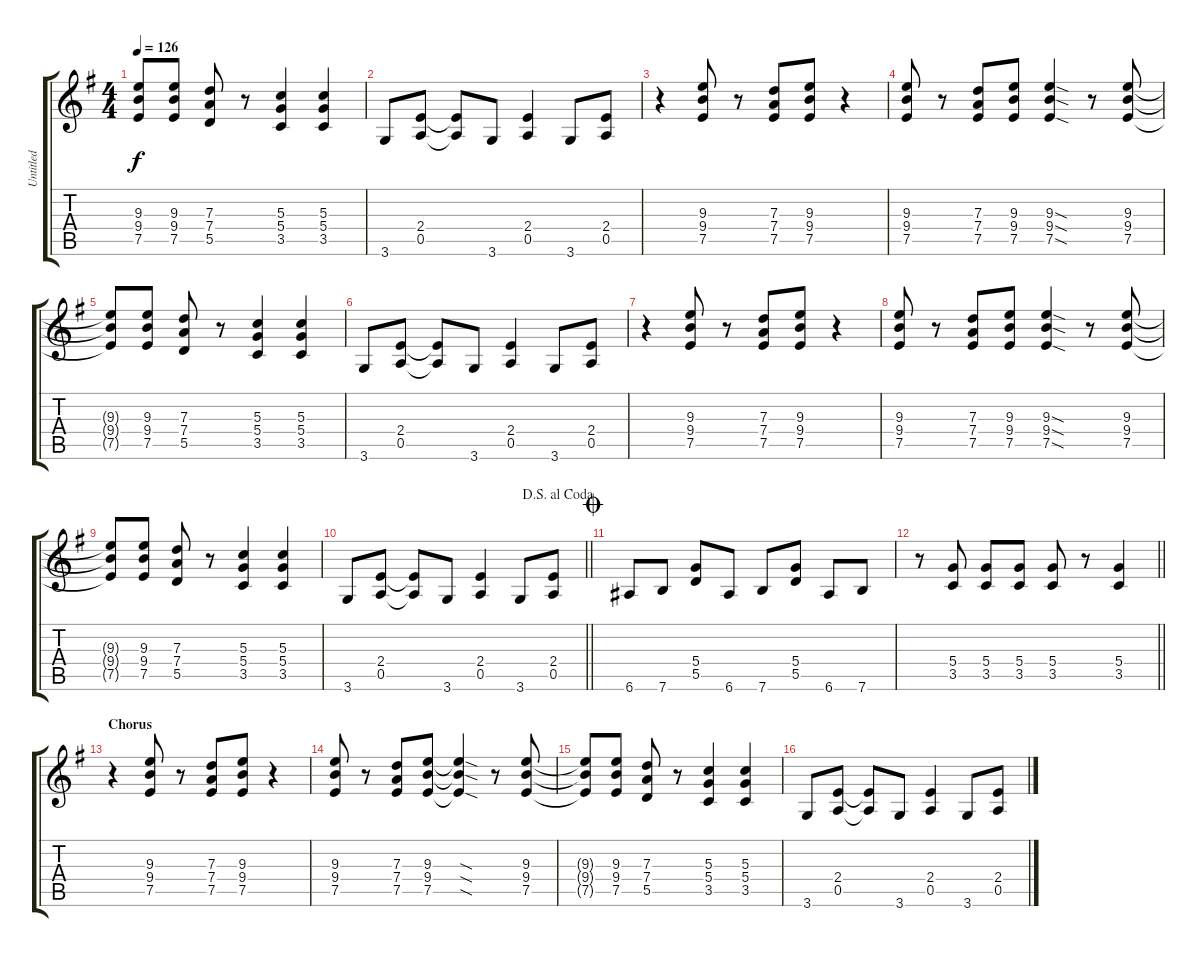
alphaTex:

\track ("Untitled" "Untitled") {instrument overdrivenguitar}
\staff {score tabs}
\tuning (E4 B3 G3 D3 A2 E2) {hide}
\ts (4 4)
\tempo 126
\clef g2
\ks g
(9.3{t} 9.4{t} 7.5{t}).8{dy f} (9.3 9.4 7.5).8 (7.3 7.4 5.5).8 r.8 (5.3 5.4 3.5).4 (5.3 5.4 3.5).4 |
3.6.8 (2.4 0.5).8 (2.4{t} 0.5{t}).8 3.6.8 (2.4 0.5).4 3.6.8 (2.4 0.5).8 |
r.4 (9.3 9.4 7.5).8 r.8 (7.3 7.4 7.5).8 (9.3 9.4 7.5).8 r.4 |
(9.3 9.4 7.5).8 r.8 (7.3 7.4 7.5).8 (9.3 9.4 7.5).8 (9.3{sod} 9.4{sod} 7.5{sod}).4 r.8 (9.3 9.4 7.5).8 |
(9.3{t} 9.4{t} 7.5{t}).8 (9.3 9.4 7.5).8 (7.3 7.4 5.5).8 r.8 (5.3 5.4 3.5).4 (5.3 5.4 3.5).4 |
3.6.8 (2.4 0.5).8 (2.4{t} 0.5{t}).8 3.6.8 (2.4 0.5).4 3.6.8 (2.4 0.5).8 |
r.4 (9.3 9.4 7.5).8 r.8 (7.3 7.4 7.5).8 (9.3 9.4 7.5).8 r.4 |
(9.3 9.4 7.5).8 r.8 (7.3 7.4 7.5).8 (9.3 9.4 7.5).8 (9.3{sod} 9.4{sod} 7.5{sod}).4 r.8 (9.3 9.4 7.5).8 |
(9.3{t} 9.4{t} 7.5{t}).8 (9.3 9.4 7.5).8 (7.3 7.4 5.5).8 r.8 (5.3 5.4 3.5).4 (5.3 5.4 3.5).4 |
\jump dalsegnoalcoda
\barLineRight lightlight
3.6.8 (2.4 0.5).8 (2.4{t} 0.5{t}).8 3.6.8 (2.4 0.5).4 3.6.8 (2.4 0.5).8 |
\jump coda
6.6.8 7.6.8 (5.4 5.5).8 6.6.8 7.6.8 (5.4 5.5).8 6.6.8 7.6.8 |
\barLineRight lightlight
r.8 (5.4 3.5).8 (5.4 3.5).8 (5.4 3.5).8 (5.4 3.5).8 r.8 (5.4 3.5).4 |
\section ("" "Chorus")
r.4 (9.3 9.4 7.5).8 r.8 (7.3 7.4 7.5).8 (9.3 9.4 7.5).8 r.4 |
(9.3 9.4 7.5).8 r.8 (7.3 7.4 7.5).8 (9.3 9.4 7.5).8 (9.3{sod t} 9.4{sod t} 7.5{sod t}).4 r.8 (9.3 9.4 7.5).8 |
(9.3{t} 9.4{t} 7.5{t}).8 (9.3 9.4 7.5).8 (7.3 7.4 5.5).8 r.8 (5.3 5.4 3.5).4 (5.3 5.4 3.5).4 |
3.6.8 (2.4 0.5).8 (2.4{t} 0.5{t}).8 3.6.8 (2.4 0.5).4 3.6.8 (2.4 0.5).8
